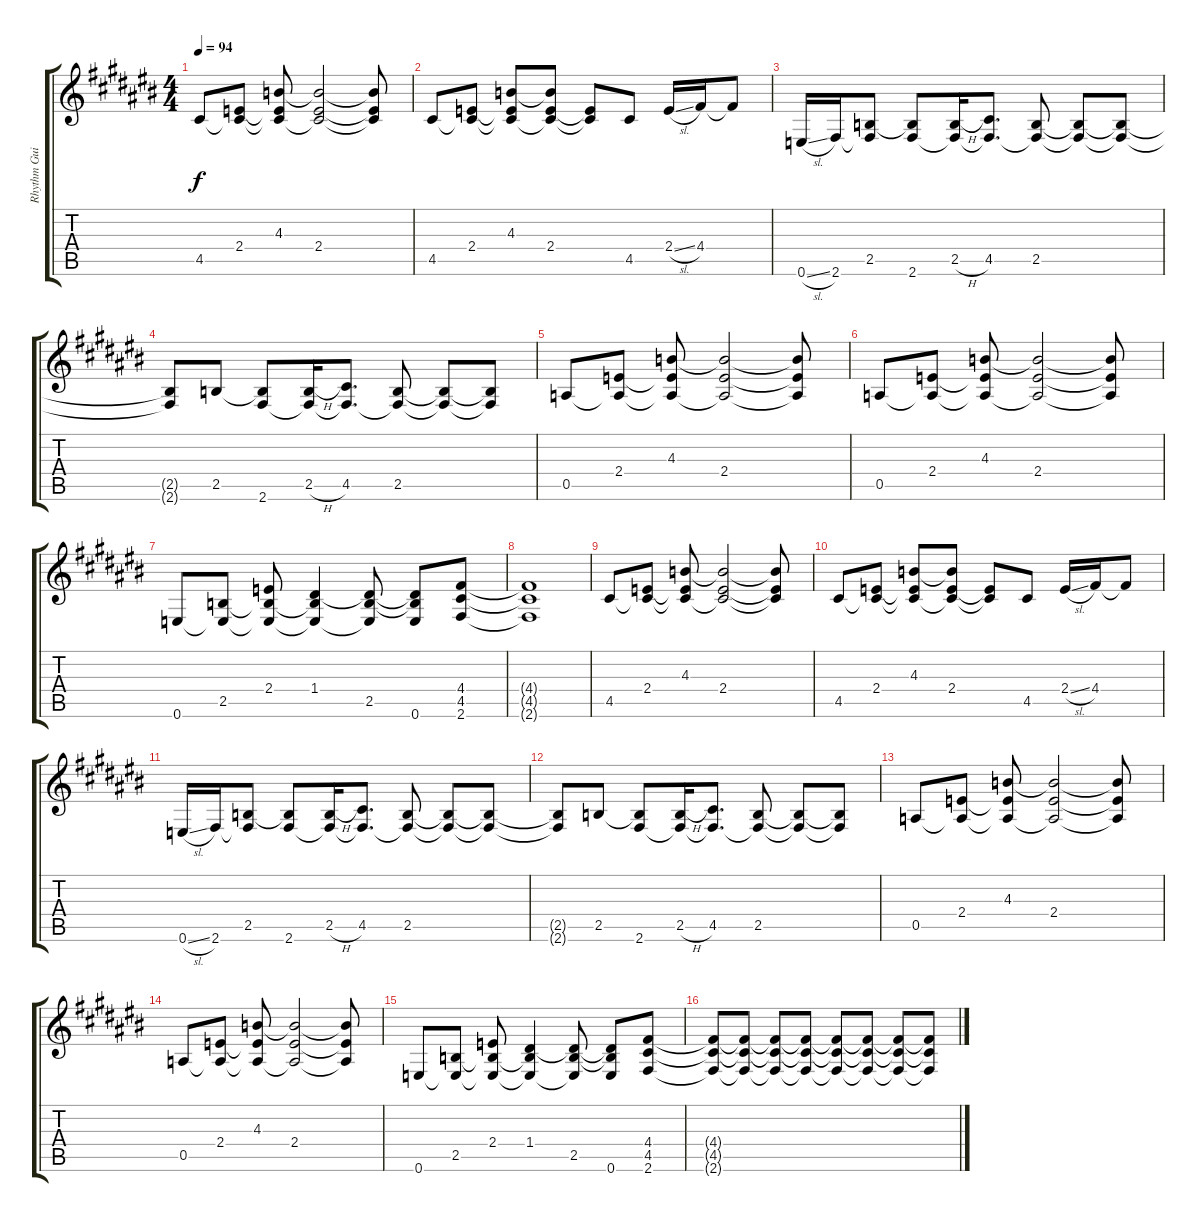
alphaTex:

\track ("Rhythm Guitar" "Rhythm Gui") {instrument electricguitarclean}
\staff {score tabs}
\tuning (E4 B3 G3 D3 A2 E2) {hide}
\ts (4 4)
\tempo 94
\clef g2
\ks c#
4.5.8{dy f} (2.4 4.5{t}).8 (4.3 2.4{t} 4.5{t}).8 (4.3{t} 2.4 4.5{t}).2 (4.3{t} 2.4{t} 4.5{t}).8 |
4.5.8 (2.4 4.5{t}).8 (4.3 2.4{t} 4.5{t}).8 (4.3{t} 2.4 4.5{t}).8 (2.4{t} 4.5{t}).8 4.5.8 2.4{sl}.16 4.4.16 4.4{t}.8 |
0.6{sl}.16 2.6.16 (2.5 2.6{t}).8 (2.5{t} 2.6).8 (2.5{h} 2.6{t}).16 (4.5 2.6{t}).8{d} (2.5 2.6{t}).8 (2.5{t} 2.6{t}).8 (2.5{t} 2.6{t}).8 |
(2.5{t} 2.6{t}).8 2.5.8 (2.5{t} 2.6).8 (2.5{h} 2.6{t}).16 (4.5 2.6{t}).8{d} (2.5 2.6{t}).8 (2.5{t} 2.6{t}).8 (2.5{t} 2.6{t}).8 |
0.5.8 (2.4 0.5{t}).8 (4.3 2.4{t} 0.5{t}).8 (4.3{t} 2.4 0.5{t}).2 (4.3{t} 2.4{t} 0.5{t}).8 |
0.5.8 (2.4 0.5{t}).8 (4.3 2.4{t} 0.5{t}).8 (4.3{t} 2.4 0.5{t}).2 (4.3{t} 2.4{t} 0.5{t}).8 |
0.6.8 (2.5 0.6{t}).8 (2.4 2.5{t} 0.6{t}).8 (1.4 2.5{t} 0.6{t}).4 (1.4{t} 2.5 0.6{t}).8 (1.4{t} 2.5{t} 0.6).8 (4.4 4.5 2.6).8 |
(4.4{t} 4.5{t} 2.6{t}).1 |
4.5.8 (2.4 4.5{t}).8 (4.3 2.4{t} 4.5{t}).8 (4.3{t} 2.4 4.5{t}).2 (4.3{t} 2.4{t} 4.5{t}).8 |
4.5.8 (2.4 4.5{t}).8 (4.3 2.4{t} 4.5{t}).8 (4.3{t} 2.4 4.5{t}).8 (2.4{t} 4.5{t}).8 4.5.8 2.4{sl}.16 4.4.16 4.4{t}.8 |
0.6{sl}.16 2.6.16 (2.5 2.6{t}).8 (2.5{t} 2.6).8 (2.5{h} 2.6{t}).16 (4.5 2.6{t}).8{d} (2.5 2.6{t}).8 (2.5{t} 2.6{t}).8 (2.5{t} 2.6{t}).8 |
(2.5{t} 2.6{t}).8 2.5.8 (2.5{t} 2.6).8 (2.5{h} 2.6{t}).16 (4.5 2.6{t}).8{d} (2.5 2.6{t}).8 (2.5{t} 2.6{t}).8 (2.5{t} 2.6{t}).8 |
0.5.8 (2.4 0.5{t}).8 (4.3 2.4{t} 0.5{t}).8 (4.3{t} 2.4 0.5{t}).2 (4.3{t} 2.4{t} 0.5{t}).8 |
0.5.8 (2.4 0.5{t}).8 (4.3 2.4{t} 0.5{t}).8 (4.3{t} 2.4 0.5{t}).2 (4.3{t} 2.4{t} 0.5{t}).8 |
0.6.8 (2.5 0.6{t}).8 (2.4 2.5{t} 0.6{t}).8 (1.4 2.5{t} 0.6{t}).4 (1.4{t} 2.5 0.6{t}).8 (1.4{t} 2.5{t} 0.6).8 (4.4 4.5 2.6).8 |
(4.4{t} 4.5{t} 2.6{t}).8 (4.4{t} 4.5{t} 2.6{t}).8 (4.4{t} 4.5{t} 2.6{t}).8 (4.4{t} 4.5{t} 2.6{t}).8 (4.4{t} 4.5{t} 2.6{t}).8 (4.4{t} 4.5{t} 2.6{t}).8 (4.4{t} 4.5{t} 2.6{t}).8 (4.4{t} 4.5{t} 2.6{t}).8
